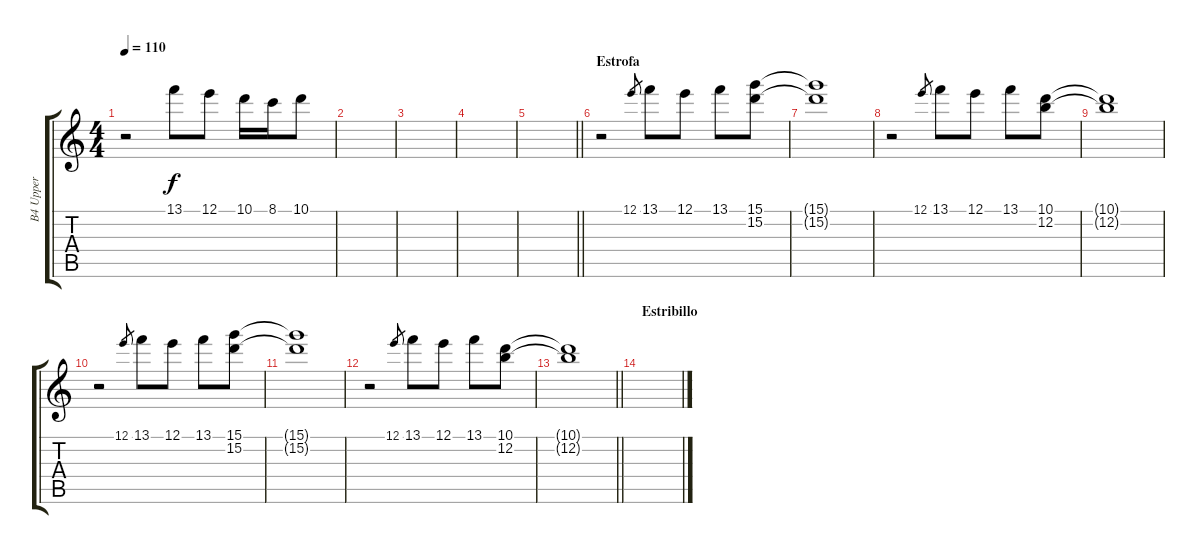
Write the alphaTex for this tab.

\track ("B4 Upper" "B4 Upper") {instrument rockorgan}
\staff {score tabs}
\tuning (E5 B4 G4 D4 A3 E3) {hide}
\ts (4 4)
\tempo 110
\clef g2
\ks c
r.2{dy f instrument rockorgan} 13.1.8 12.1.8 10.1.16 8.1.16 10.1.8 |
|
|
|
\barLineRight lightlight
|
\section ("" "Estrofa")
r.2 12.1.8{gr} 13.1.8 12.1.8 13.1.8 (15.1 15.2).8 |
(15.1{t} 15.2{t}).1 |
r.2 12.1.8{gr} 13.1.8 12.1.8 13.1.8 (10.1 12.2).8 |
(10.1{t} 12.2{t}).1 |
r.2 12.1.8{gr} 13.1.8 12.1.8 13.1.8 (15.1 15.2).8 |
(15.1{t} 15.2{t}).1 |
r.2 12.1.8{gr} 13.1.8 12.1.8 13.1.8 (10.1 12.2).8 |
\barLineRight lightlight
(10.1{t} 12.2{t}).1 |
\section ("" "Estribillo")
